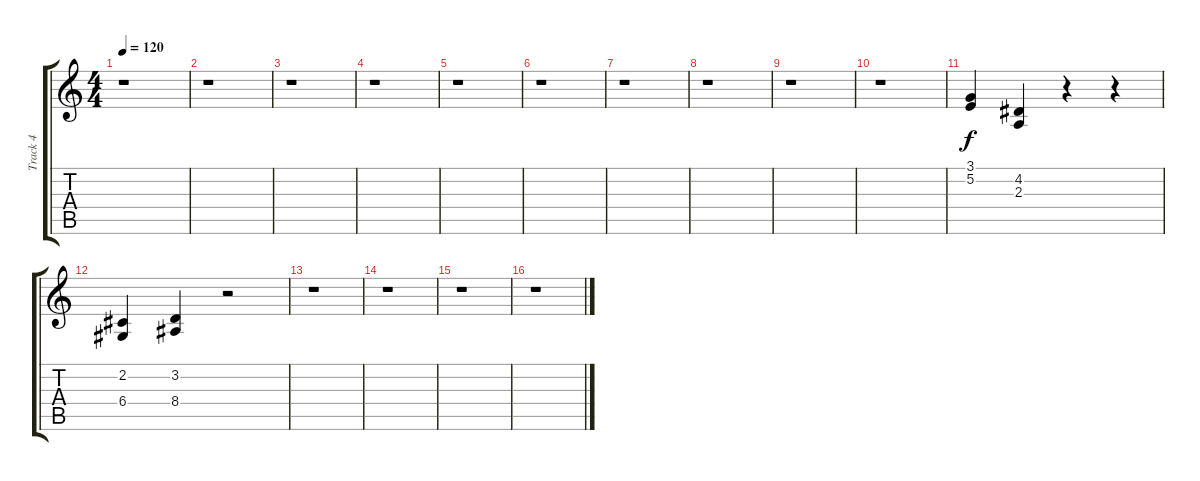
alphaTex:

\track ("Track 4" "Track 4") {instrument orchestrahit}
\staff {score tabs}
\tuning (E4 B3 G3 D3 A2 E2) {hide}
\ts (4 4)
\tempo 120
\clef g2
\ks c
r.1{dy f instrument orchestrahit} |
r.1 |
r.1 |
r.1 |
r.1 |
r.1 |
r.1 |
r.1 |
r.1 |
r.1 |
(3.1 5.2).4 (4.2 2.3).4 r.4 r.4 |
(2.2 6.4).4 (3.2 8.4).4 r.2 |
r.1 |
r.1 |
r.1 |
r.1
